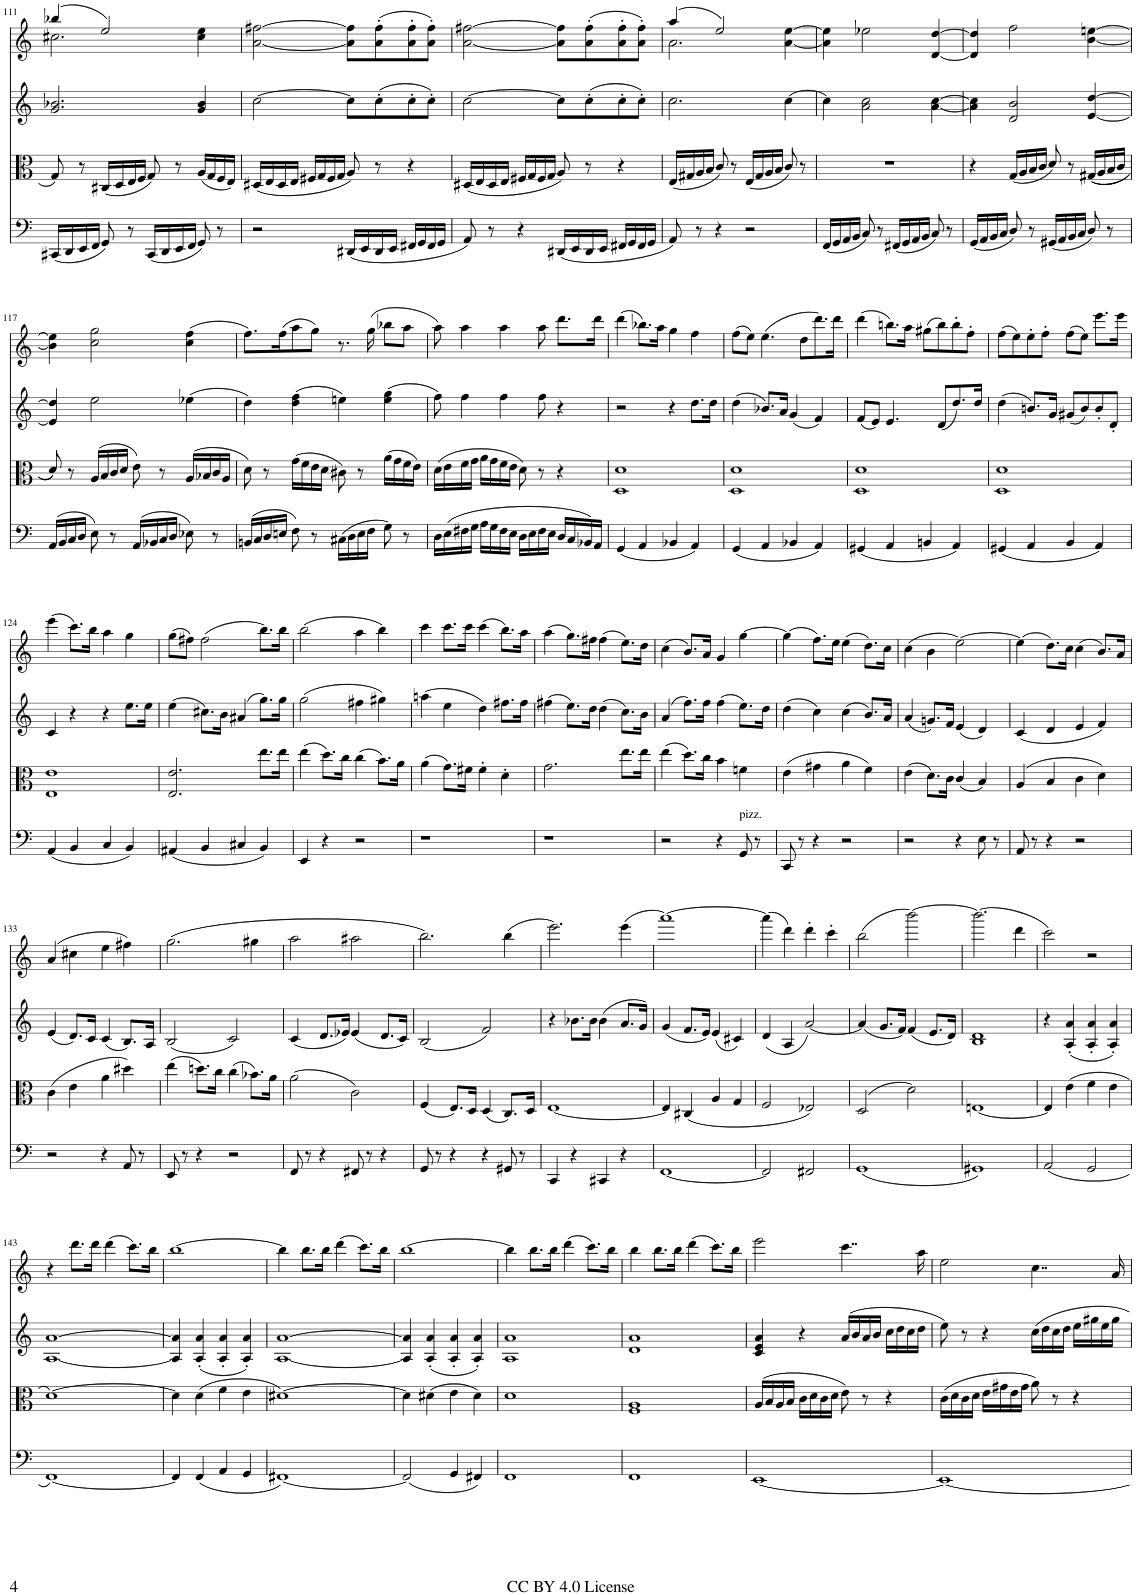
**kern	**kern	**kern	**kern
*part4	*part3	*part2	*part1
*staff4	*staff3	*staff2	*staff1
*I"Cello	*I"Viola	*I"Violin II	*I"Violin I
*	*I'Vla	*I'Vln	*I'Vln
!!LO:PB:g=z
*clefC4	*clefC3	*clefG2	*clefG2
*k[]	*k[]	*k[]	*k[]
*M4/4	*M4/4	*M4/4	*M4/4
*met(c)	*met(c)	*met(c)	*met(c)
=111	=111	=111	=111
*	*	*	*^
(16CC#X/LL	8G/	2.g/ 2.b-X/	(4bb-X/	2.cc#X\
16DD/	.	.	.	.
16EE/	8r	.	.	.
16FF/JJ	.	.	.	.
8GG/)	(16C#X/LL	.	2ee/)	.
.	16D/	.	.	.
8r	16E/	.	.	.
.	16F/JJ	.	.	.
(16CC#/LL	8G/)	.	.	.
16DD/	.	.	.	.
16EE/	8r	.	.	.
16FF/JJ	.	.	.	.
8GG/)	(16A/LL	4g/ 4b-/	4cc#\ 4ee\	4ryy
.	16G/	.	.	.
8r	16F/	.	.	.
.	16E/JJ)	.	.	.
*	*	*	*v	*v
=112	=112	=112	=112
2r	(16D#X/LL	[2cc\	[2a\ [2ff#X\
.	16E/	.	.
.	16D#/	.	.
.	16E/JJ	.	.
.	16F#X/LL	.	.
.	16G/	.	.
.	16F#/	.	.
.	16G/JJ	.	.
(16DD#X/LL	8A/)	8cc\L]	8a\] 8ff#\]L
16EE/	.	.	.
16DD#/	8r	(8cc'\	(8a\' 8ff#\'
16EE/JJ	.	.	.
16FF#X/LL	4r	8cc'\	8a\' 8ff#\'
16GG/	.	.	.
16FF#/	.	8cc'\J)	8a\' 8ff#\'J)
16GG/JJ	.	.	.
=113	=113	=113	=113
8AA/)	(16D#X/LL	[2cc\	[2a\ [2ff#X\
.	16E/	.	.
8r	16D#/	.	.
.	16E/JJ	.	.
4r	16F#X/LL	.	.
.	16G/	.	.
.	16F#/	.	.
.	16G/JJ	.	.
(16DD#X/LL	8A/)	8cc\L]	8a\] 8ff#\]L
16EE/	.	.	.
16DD#/	8r	(8cc'\	(8a\' 8ff#\'
16EE/JJ	.	.	.
16FF#X/LL	4r	8cc'\	8a\' 8ff#\'
16GG/	.	.	.
16FF#/	.	8cc'\J)	8a\' 8ff#\'J)
16GG/JJ	.	.	.
=114	=114	=114	=114
*	*	*	*^
8AA/)	(16E/LL	2.cc\	(4aa/	2.a\
.	16G#X/	.	.	.
8r	16A/	.	.	.
.	16B/JJ	.	.	.
4r	8c/)	.	2ee/)	.
.	8r	.	.	.
2r	(16E/LL	.	.	.
.	16G#/	.	.	.
.	16A/	.	.	.
.	16B/JJ	.	.	.
.	8c/)	[4cc\	[4a\ [4ee\	4ryy
.	8r	.	.	.
*	*	*	*v	*v
=115	=115	=115	=115
(16FF/LL	1r	4cc\]	4a\] 4ee\]
16GG/	.	.	.
16AA/	.	.	.
16BB/JJ	.	.	.
8C/)	.	2a\ 2cc\	2ee-X\
8r	.	.	.
(16FF#X/LL	.	.	.
16GG/	.	.	.
16AA/	.	.	.
16BB/JJ	.	.	.
8C/)	.	[4a\ [4cc\	[4d/ [4dd/
8r	.	.	.
=116	=116	=116	=116
(16GG/LL	4r	4a\] 4cc\]	4d/] 4dd/]
16AA/	.	.	.
16BB/	.	.	.
16C/JJ	.	.	.
8D/)	(16G/LL	2d/ 2b/	2ff\
.	16A/	.	.
8r	16B/	.	.
.	16c/JJ	.	.
(16GG#X/LL	8d/)	.	.
16AA/	.	.	.
16BB/	8r	.	.
16C/JJ	.	.	.
8D/)	((16G#X/LL	[4e/ [4dd/	[4b\ [4een\
.	16A/	.	.
8r	16B/	.	.
.	16c/JJ	.	.
!!LO:LB:g=z
=117	=117	=117	=117
(16AA/LL	8d/))	4e/] 4dd/]	4b\] 4ee\]
16BB/	.	.	.
16C/	8r	.	.
16D/JJ	.	.	.
8E\)	(16A/LL	2ee\	2cc\ 2gg\
.	16B/	.	.
8r	16c/	.	.
.	16d/JJ	.	.
(16AA/LL	8e\)	.	.
16BB-X/	.	.	.
16C/	8r	.	.
16D/JJ	.	.	.
8E-X\)	(16A/LL	(4ee-X\	(4cc\ 4ff\
.	16B-X/	.	.
8r	16c/	.	.
.	16A/JJ	.	.
=118	=118	=118	=118
(16BBn/LL	8d\)	4dd\)	8.ff\L)
16C/	.	.	.
16D/	8r	.	.
16En/JJ	.	.	(16ff\K
8F\)	(16g\LL	(4dd\ 4ff\	8aa\
.	16f\	.	.
8r	16e\	.	8gg\J)
.	16d\JJ	.	.
(16C#X\LL	8c#X\)	4een\)	8.r
16D\	.	.	.
16E\	8r	.	.
16F\JJ	.	.	(16gg\
8G\)	(16a\LL	(4ee\ 4gg\	8bb-X\L
.	16g\	.	.
8r	16f\	.	8aa\J
.	16e\JJ)	.	.
=119	=119	=119	=119
16D\LL	(16d\LL	8ff\)	8aa\)
(16E\	16e\	.	.
16F#X\	16f\	4ff\	4aa\
16G\JJ	16g\JJ	.	.
16A\LL	16a\LL	.	.
16G\	16g\	.	.
16F#\	16f\	4ff\	4aa\
16E\JJ	16e\JJ	.	.
16D\LL	8d\)	.	.
16E\	.	.	.
16F#\	8r	8ff\	8aa\
16E\JJ	.	.	.
16D/LL	4r	4r	8.ddd\L
16C/	.	.	.
16BB-X/)	.	.	.
16AA/JJ	.	.	16ddd\Jk
=120	=120	=120	=120
(4GG/	1D 1d	2r	(4ddd\
4AA/	.	.	8.bb-X\L)
.	.	.	16aa\Jk
4BB-X/	.	4r	4gg\
4AA/)	.	8.dd\L	4ff\
.	.	16dd\Jk	.
=121	=121	=121	=121
(4GG/	1D 1d	(4dd\	(8ff\L
.	.	.	8ee\J)
4AA/	.	8.b-X/L)	(4.ee\
.	.	16a/Jk	.
4BB-X/	.	(4g/	.
.	.	.	8dd\L
4AA/)	.	4f/)	8.ddd\)
.	.	.	16ddd\Jk
=122	=122	=122	=122
(4GG#X/	1D 1d	(8f/L	(4ddd\
.	.	8e/J)	.
4AA/	.	4.e/	8.bbn\L)
.	.	.	16aa\Jk
4BBn/	.	.	(8gg#X\L
.	.	(8d/L	8bb\)
4AA/)	.	8.dd/)	8bb'\
.	.	.	8ff'\J
.	.	16dd/Jk	.
=123	=123	=123	=123
(4GG#X/	1D 1d	(4dd\	(8ff\L
.	.	.	8ee\)
4AA/	.	8.bn/L)	8ee'\
.	.	.	8ff'\J
.	.	16g/Jk	.
4BB/	.	(8g#X/L	(8ff\L
.	.	8b/)	8ee\J)
4AA/)	.	8b'/	8.eee\L
.	.	8d'/J	.
.	.	.	16eee\Jk
!!LO:LB:g=z
=124	=124	=124	=124
(4AA/	1E 1e	4c/	(4eee\
4BB/	.	4r	8.ccc\L)
.	.	.	16bb\Jk
4C/	.	4r	4aa\
4BB/)	.	8.ee\L	4gg\
.	.	16ee\Jk	.
=125	=125	=125	=125
(4AA#X/	2.E/ 2.e/	(4ee\	(8gg\L
.	.	.	8ff#X\J)
4BB/	.	8.cc#X\L)	(2ff#\
.	.	16b\Jk	.
4C#X/	.	(4a#X/	.
4BB/)	8.ee\L	8.gg\L)	8.bb\L)
.	16ee\Jk	16gg\Jk	16bb\Jk
=126	=126	=126	=126
4EE/	(4ee\	(2gg\	(2bb\
4r	8.dd\L)	.	.
.	16cc\Jk	.	.
2r	(4cc\	4ff#X\	4aa\
.	8.b\L)	4gg#X\)	4bb\)
.	16a\Jk	.	.
=127	=127	=127	=127
1r	(4a\	(4aan\	4ccc\
.	8.g\L)	4ee\	8.ccc\L
.	16f#X\Jk	.	16ccc\Jk
.	4f#'\	4dd\)	(4ccc\
.	4d'\	8.ff#X\L	8.bb\L)
.	.	16ff#\Jk	16aa\Jk
=128	=128	=128	=128
1r	2.g\	(4ff#X\	(4aa\
.	.	8.ee\L)	8.gg\L)
.	.	16dd\Jk	16ff#X\Jk
.	.	(4dd\	(4ff#\
.	8.ee\L	8.cc\L)	8.ee\L)
.	16ee\Jk	16b\Jk	16dd\Jk
=129	=129	=129	=129
2r	(4ee\	(4a/	(4cc\
.	8.dd\L)	8.ff\L)	8.b/L)
.	16cc\Jk	16ff\Jk	16a/Jk
4r	4b\	(4ff\	4g/
!LO:TX:a:t=pizz.	!	!	!
8GG/	4fn\	8.ee\L)	[4gg\
8r	.	.	.
.	.	16dd\Jk	.
=130	=130	=130	=130
8CC/	(4e\	(4dd\	(4gg\]
8r	.	.	.
4r	4g#X\	4cc\)	8.ff\L)
.	.	.	16ee\Jk
2r	4a\	(4cc\	(4ee\
.	4f\)	8.b/L)	8.dd\L)
.	.	16a/Jk	16cc\Jk
=131	=131	=131	=131
2r	(4e\	(4a/	(4cc\
.	8.d\L)	8.gn/L)	4b\
.	16c\Jk	16f/Jk	.
4r	(4c/	(4e/	[2ee\)
8E\	4B/)	4d/)	.
8r	.	.	.
=132	=132	=132	=132
8AA/	(4A/	(4c/	(4ee\]
8r	.	.	.
4r	4B/	4d/	8.dd\L)
.	.	.	16cc\Jk
2r	4c\	4e/	(4cc\
.	4d\)	4f/)	8.b/L)
.	.	.	16a/Jk
!!LO:LB:g=z
=133	=133	=133	=133
2r	(4c\	(4e/	(4a/
.	4e\	8.d/L)	4cc#X\
.	.	16c/Jk	.
4r	4a\	(4c/	4ee\
8AA/	4dd#X\)	8.B/L)	4ff#X\)
8r	.	.	.
.	.	16A/Jk	.
=134	=134	=134	=134
8EE/	(4ee\	(2B/	(2.gg\
8r	.	.	.
4r	8.ddn\L)	.	.
.	16cc\Jk	.	.
2r	(4cc\	2c/)	.
.	8.b-X\L)	.	4gg#X\
.	16a\Jk	.	.
=135	=135	=135	=135
8FF/	(2a\	(4c/	2aa\
8r	.	.	.
4r	.	8.d/L	.
.	.	16e-X/Jk)	.
8FF#X/	2c\)	(4e-/	2aa#X\
8r	.	.	.
4r	.	8.d/L	.
.	.	16c/Jk)	.
=136	=136	=136	=136
8GG/	(4F/	(2B/	2.bb\)
8r	.	.	.
4r	8.E/L)	.	.
.	16D/Jk	.	.
4r	(4D/	2f/)	.
8GG#X/	8.C/L)	.	(4bb\
8r	.	.	.
.	16D/Jk	.	.
=137	=137	=137	=137
4CC/	[1E	4r	2.eee\)
4r	.	8.b-X\L	.
.	.	16b-\Jk	.
4CC#X/	.	(4b-\	.
4r	.	8.a/L	(4eee\
.	.	16g/Jk)	.
=138	=138	=138	=138
[1FF	4E/]	(4g/	[1aaa)
.	(4C#X/	8.f/L	.
.	.	16e/Jk)	.
.	4A/	(4e/	.
.	4G/	4c#X/)	.
=139	=139	=139	=139
2FF/]	2F/	(4d/	(4aaa\]
.	.	4A/	4ddd\)
2FF#X/	2E-X/)	[2a/)	4ddd'\
.	.	.	4ccc'\
=140	=140	=140	=140
(1GG	(2D/	(4a/]	(2bb\
.	.	8.g/L	.
.	.	16f/Jk)	.
.	2d\)	(4f/	[2bbb\)
.	.	8.e/L	.
.	.	16d/Jk)	.
=141	=141	=141	=141
1GG#X)	[1En	1B 1d	(2.bbb\]
.	.	.	4ddd\
=142	=142	=142	=142
(2AA/	4E/]	4r	2ccc\)
.	(4e\	(4A/' 4a/'	.
2GG/	4f\	4A/' 4a/'	2r
.	4e\	4A/' 4a/')	.
!!LO:LB:g=z
=143	=143	=143	=143
[1FF)	[1d)	[1A [1a	4r
.	.	.	8.ddd\L
.	.	.	16ddd\Jk
.	.	.	(4ddd\
.	.	.	8.ccc\L)
.	.	.	16bb\Jk
=144	=144	=144	=144
4FF/]	4d\]	4A/] 4a/]	[1bb
(4FF/	(4d\	(4A/' 4a/'	.
4AA/	4f\	4A/' 4a/'	.
4GG/	4e\	4A/' 4a/')	.
=145	=145	=145	=145
[1FF#X)	[1d#X)	[1A [1a	4bb\]
.	.	.	8.bb\L
.	.	.	16bb\Jk
.	.	.	(4ddd\
.	.	.	8.ccc\L)
.	.	.	16bb\Jk
=146	=146	=146	=146
(2FF#/]	4d#\]	4A/] 4a/]	[1bb
.	(4d#X\	(4A/' 4a/'	.
4GG/	4e\	4A/' 4a/'	.
4FF#X/)	4d#\)	4A/' 4a/')	.
=147	=147	=147	=147
1FF	1d	1A 1a	4bb\]
.	.	.	8.bb\L
.	.	.	16bb\Jk
.	.	.	(4ddd\
.	.	.	8.ccc\L)
.	.	.	16bb\Jk
=148	=148	=148	=148
1FF	1F 1A	1d 1a	4bb\
.	.	.	8.bb\L
.	.	.	16bb\Jk
.	.	.	(4ddd\
.	.	.	8.ccc\L)
.	.	.	16bb\Jk
=149	=149	=149	=149
[1EE	(16A/LL	4c/ 4e/ 4a/	2eee\
.	16B/	.	.
.	16A/	.	.
.	16B/JJ	.	.
.	16c\LL	4r	.
.	16d\	.	.
.	16c\	.	.
.	16d\JJ	.	.
.	8e\)	(16a/LL	4..ccc\
.	.	16b/	.
.	8r	16a/	.
.	.	16b/JJ	.
.	4r	16cc\LL	.
.	.	16dd\	.
.	.	16cc\	.
.	.	16dd\JJ	16aa\
=150	=150	=150	=150
1EE_	(16c\LL	8ee\)	2ee\
.	16d\	.	.
.	16c\	8r	.
.	16d\JJ	.	.
.	16e\LL	4r	.
.	16g#X\	.	.
.	16e\	.	.
.	16g#\JJ	.	.
.	8a\)	16cc\LL	4..cc\
.	.	16dd\	.
.	8r	16cc\	.
.	.	16dd\JJ	.
.	4r	16ee\LL	.
.	.	16gg#X\	.
.	.	16ee\	.
.	.	16gg#\JJ	16a/
=	=	=	=
*-	*-	*-	*-
